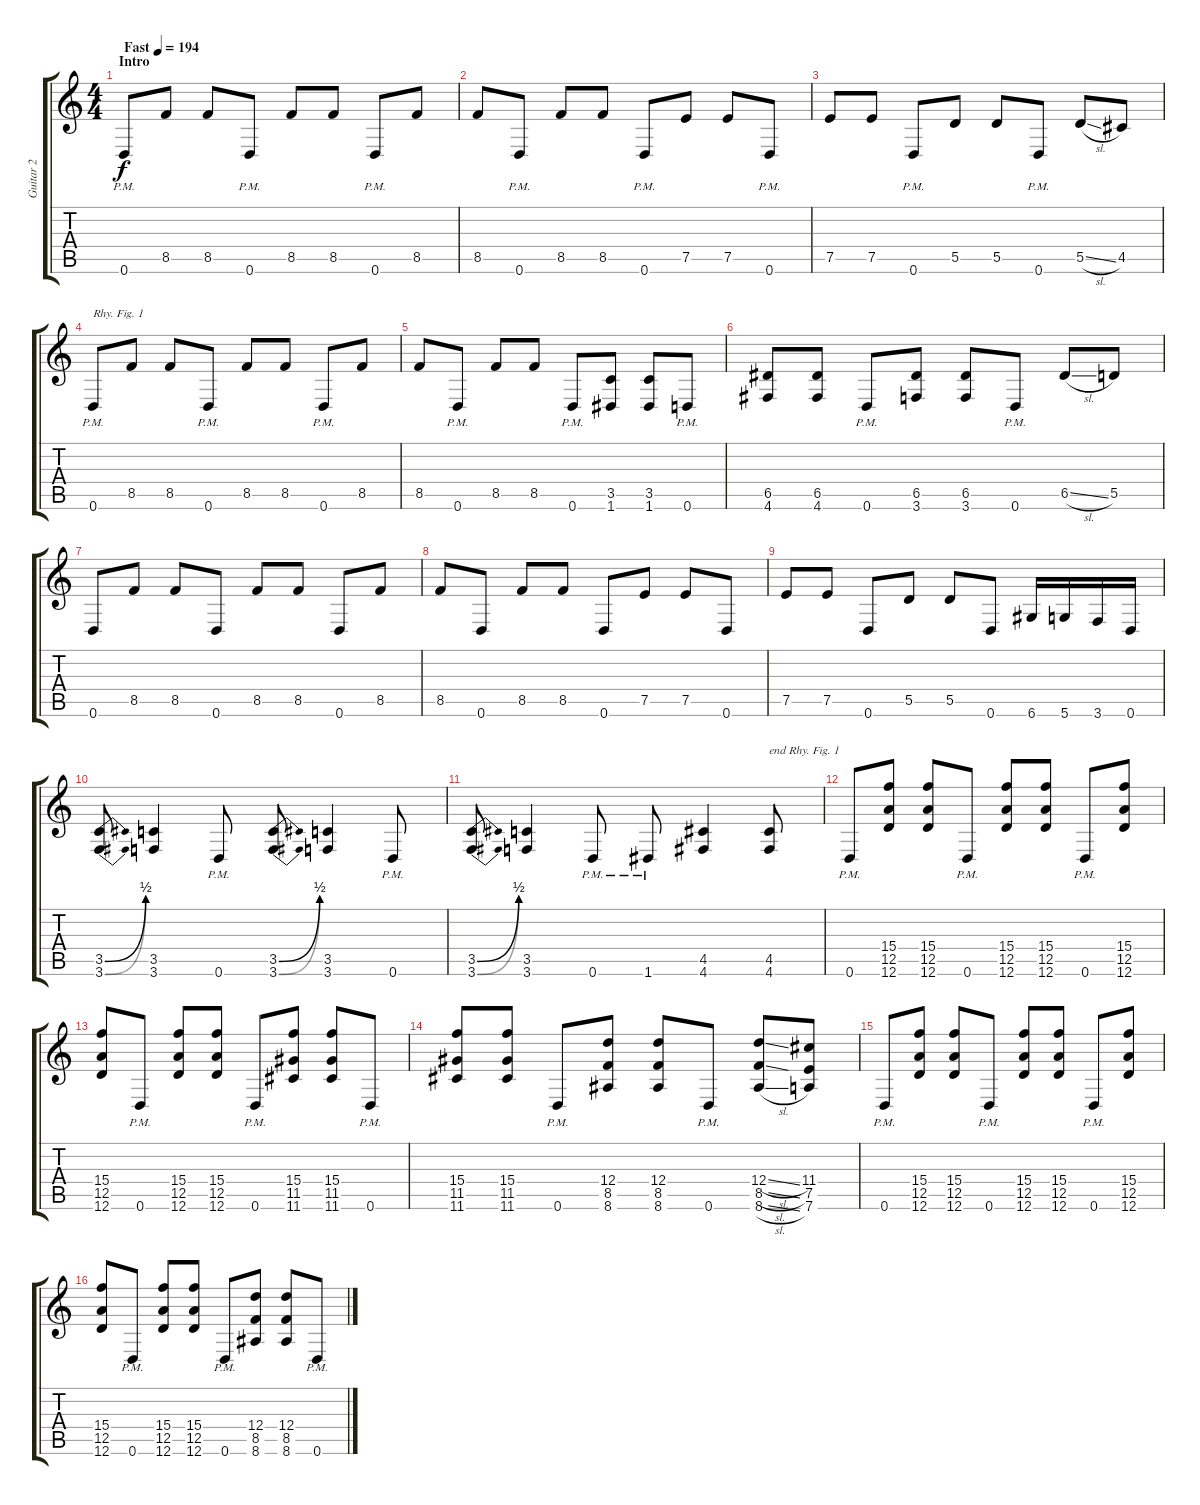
\track ("Guitar 2" "Guitar 2") {instrument distortionguitar}
\staff {score tabs}
\tuning (E4 B3 G3 D3 A2 D2) {hide}
\ts (4 4)
\section ("" "Intro")
\tempo (194 "Fast")
\clef g2
\ks c
0.6{pm}.8{dy f instrument distortionguitar} 8.5.8 8.5.8 0.6{pm}.8 8.5.8 8.5.8 0.6{pm}.8 8.5.8 |
8.5.8 0.6{pm}.8 8.5.8 8.5.8 0.6{pm}.8 7.5.8 7.5.8 0.6{pm}.8 |
7.5.8 7.5.8 0.6{pm}.8 5.5.8 5.5.8 0.6{pm}.8 5.5{sl}.8 4.5.8 |
0.6{pm}.8{txt "Rhy. Fig. 1"} 8.5.8 8.5.8 0.6{pm}.8 8.5.8 8.5.8 0.6{pm}.8 8.5.8 |
8.5.8 0.6{pm}.8 8.5.8 8.5.8 0.6{pm}.8 (3.5 1.6).8 (3.5 1.6).8 0.6{pm}.8 |
(6.5 4.6).8 (6.5 4.6).8 0.6{pm}.8 (6.5 3.6).8 (6.5 3.6).8 0.6{pm}.8 6.5{sl}.8 5.5.8 |
0.6.8 8.5.8 8.5.8 0.6.8 8.5.8 8.5.8 0.6.8 8.5.8 |
8.5.8 0.6.8 8.5.8 8.5.8 0.6.8 7.5.8 7.5.8 0.6.8 |
7.5.8 7.5.8 0.6.8 5.5.8 5.5.8 0.6.8 6.6.16 5.6.16 3.6.16 0.6.16 |
(3.5{be (bend 0 0 60 2)} 3.6{be (bend 0 0 60 2)}).8 (3.5 3.6).4 0.6{pm}.8 (3.5{be (bend 0 0 60 2)} 3.6{be (bend 0 0 60 2)}).8 (3.5 3.6).4 0.6{pm}.8 |
(3.5{be (bend 0 0 60 2)} 3.6{be (bend 0 0 60 2)}).8 (3.5 3.6).4 0.6{pm}.8 1.6{pm}.8 (4.5 4.6).4 (4.5 4.6).8{txt "end Rhy. Fig. 1"} |
0.6{pm}.8 (15.4 12.5 12.6).8 (15.4 12.5 12.6).8 0.6{pm}.8 (15.4 12.5 12.6).8 (15.4 12.5 12.6).8 0.6{pm}.8 (15.4 12.5 12.6).8 |
(15.4 12.5 12.6).8 0.6{pm}.8 (15.4 12.5 12.6).8 (15.4 12.5 12.6).8 0.6{pm}.8 (15.4 11.5 11.6).8 (15.4 11.5 11.6).8 0.6{pm}.8 |
(15.4 11.5 11.6).8 (15.4 11.5 11.6).8 0.6{pm}.8 (12.4 8.5 8.6).8 (12.4 8.5 8.6).8 0.6{pm}.8 (12.4{sl} 8.5{sl} 8.6{sl}).8 (11.4 7.5 7.6).8 |
0.6{pm}.8 (15.4 12.5 12.6).8 (15.4 12.5 12.6).8 0.6{pm}.8 (15.4 12.5 12.6).8 (15.4 12.5 12.6).8 0.6{pm}.8 (15.4 12.5 12.6).8 |
(15.4 12.5 12.6).8 0.6{pm}.8 (15.4 12.5 12.6).8 (15.4 12.5 12.6).8 0.6{pm}.8 (12.4 8.5 8.6).8 (12.4 8.5 8.6).8 0.6{pm}.8
